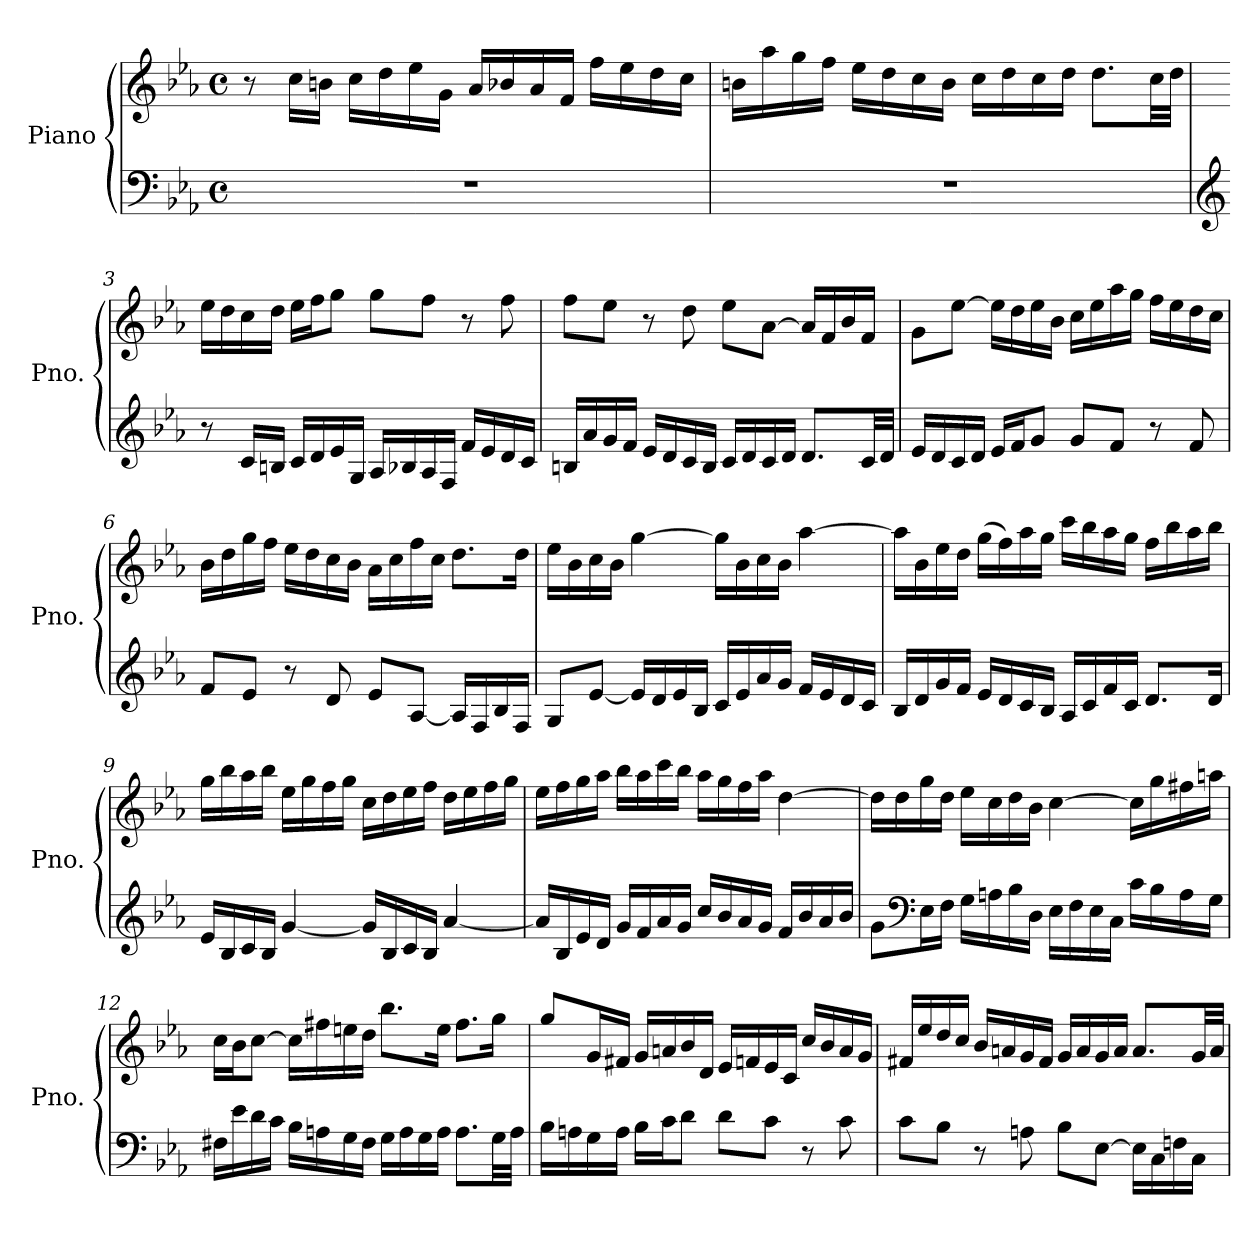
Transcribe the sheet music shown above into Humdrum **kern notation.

**kern	**kern
*part1	*part1
*staff2	*staff1
*I"Piano	*
*I'Pno.	*
*clefF4	*clefG2
*k[b-e-a-]	*k[b-e-a-]
*M4/4	*M4/4
*met(c)	*met(c)
=1	=1
1r	8r
.	16cc\LL
.	16bn\JJ
.	16cc\LL
.	16dd\
.	16ee-\
.	16g\JJ
.	16a-/LL
.	16b-X/
.	16a-/
.	16f/JJ
.	16ff\LL
.	16ee-\
.	16dd\
.	16cc\JJ
=2	=2
1r	16bn\LL
.	16aa-\
.	16gg\
.	16ff\JJ
.	16ee-\LL
.	16dd\
.	16cc\
.	16b\JJ
.	16cc\LL
.	16dd\
.	16cc\
.	16dd\JJ
.	8.dd\L
.	32cc\LL
.	32dd\JJJ
!!LO:LB:g=z
=3	=3
*clefG2	*
8r	16ee-\LL
.	16dd\
16c/LL	16cc\
16Bn/JJ	16dd\JJ
16c/LL	16ee-\LL
16d/	16ff\J
16e-/	8gg\J
16G/JJ	.
16A-/LL	8gg\L
16B-X/	.
16A-/	8ff\J
16F/JJ	.
16f/LL	8r
16e-/	.
16d/	8ff\
16c/JJ	.
=4	=4
16Bn/LL	8ff\L
16a-/	.
16g/	8ee-\J
16f/JJ	.
16e-/LL	8r
16d/	.
16c/	8dd\
16B/JJ	.
16c/LL	8ee-\L
16d/	.
16c/	[8a-\J
16d/JJ	.
8.d/L	16a-/LL]
.	16f/
.	16b-/
32c/LL	16f/JJ
32d/JJJ	.
=5	=5
16e-/LL	8g\L
16d/	.
16c/	[8ee-\J
16d/JJ	.
16e-/LL	16ee-\LL]
16f/J	16dd\
8g/J	16ee-\
.	16b-\JJ
8g/L	16cc\LL
.	16ee-\
8f/J	16aa-\
.	16gg\JJ
8r	16ff\LL
.	16ee-\
8f/	16dd\
.	16cc\JJ
!!LO:LB:g=z
=6	=6
8f/L	16b-\LL
.	16dd\
8e-/J	16gg\
.	16ff\JJ
8r	16ee-\LL
.	16dd\
8d/	16cc\
.	16b-\JJ
8e-/L	16a-\LL
.	16cc\
[8A-/J	16ff\
.	16cc\JJ
16A-/LL]	8.dd\L
16F/	.
16B-/	.
16F/JJ	16dd\Jk
=7	=7
8G/L	16ee-\LL
.	16b-\
[8e-/J	16cc\
.	16b-\JJ
16e-/LL]	[4gg\
16d/	.
16e-/	.
16B-/JJ	.
16c/LL	16gg\LL]
16e-/	16b-\
16a-/	16cc\
16g/JJ	16b-\JJ
16f/LL	[4aa-\
16e-/	.
16d/	.
16c/JJ	.
=8	=8
16B-/LL	16aa-\LL]
16d/	16b-\
16g/	16ee-\
16f/JJ	16dd\JJ
16e-/LL	(>16gg\LL
16d/	16ff\)
16c/	16aa-\
16B-/JJ	16gg\JJ
16A-/LL	16ccc\LL
16c/	16bb-\
16f/	16aa-\
16c/JJ	16gg\JJ
8.d/L	16ff\LL
.	16bb-\
.	16aa-\
16d/Jk	16bb-\JJ
!!LO:LB:g=z
=9	=9
16e-/LL	16gg\LL
16B-/	16bb-\
16c/	16aa-\
16B-/JJ	16bb-\JJ
[4g/	16ee-\LL
.	16gg\
.	16ff\
.	16gg\JJ
16g/LL]	16cc\LL
16B-/	16dd\
16c/	16ee-\
16B-/JJ	16ff\JJ
[4a-/	16dd\LL
.	16ee-\
.	16ff\
.	16gg\JJ
=10	=10
16a-/LL]	16ee-\LL
16B-/	16ff\
16e-/	16gg\
16d/JJ	16aa-\JJ
16g/LL	16bb-\LL
16f/	16aa-\
16a-/	16ccc\
16g/JJ	16bb-\JJ
16cc/LL	16aa-\LL
16b-/	16gg\
16a-/	16ff\
16g/JJ	16aa-\JJ
16f/LL	[4dd\
16b-/	.
16a-/	.
16b-/JJ	.
=11	=11
8g\L	16dd\LL]
.	16dd\
*clefF4	*
16E-\L	16gg\
16F\JJ	16dd\JJ
16G\LL	16ee-\LL
16An\	16cc\
16B-\	16dd\
16D\JJ	16b-\JJ
16E-\LL	[4cc\
16F\	.
16E-\	.
16C\JJ	.
16c\LL	16cc\LL]
16B-\	16gg\
16A\	16ff#X\
16G\JJ	16aan\JJ
!!LO:LB:g=z
=12	=12
16F#X\LL	16cc\LL
16e-\	16b-\J
16d\	[8cc\J
16c\JJ	.
16B-\LL	16cc\LL]
16An\	16ff#X\
16G\	16een\
16F#\JJ	16dd\JJ
16G\LL	8.bb-\L
16A\	.
16G\	.
16A\JJ	16ee\Jk
8.A\L	8.ff#\L
32G\LL	16gg\Jk
32A\JJJ	.
=13	=13
16B-\LL	8gg/L
16An\	.
16G\	16g/L
16A\JJ	16f#X/JJ
16B-\LL	16g/LL
16c\J	16an/
8d\J	16b-/
.	16d/JJ
8d\L	16e-/LL
.	16fn/
8c\J	16e-/
.	16c/JJ
8r	16cc/LL
.	16b-/
8c\	16a/
.	16g/JJ
=14	=14
8c\L	16f#X/LL
.	16ee-/
8B-\J	16dd/
.	16cc/JJ
8r	16b-/LL
.	16an/
8An\	16g/
.	16f#/JJ
8B-\L	16g/LL
.	16a/
[8E-\J	16g/
.	16a/JJ
16E-\LL]	8.a/L
16C\	.
16Fn\	.
16C\JJ	32g/LL
.	32a/JJJ
=	=
*-	*-
